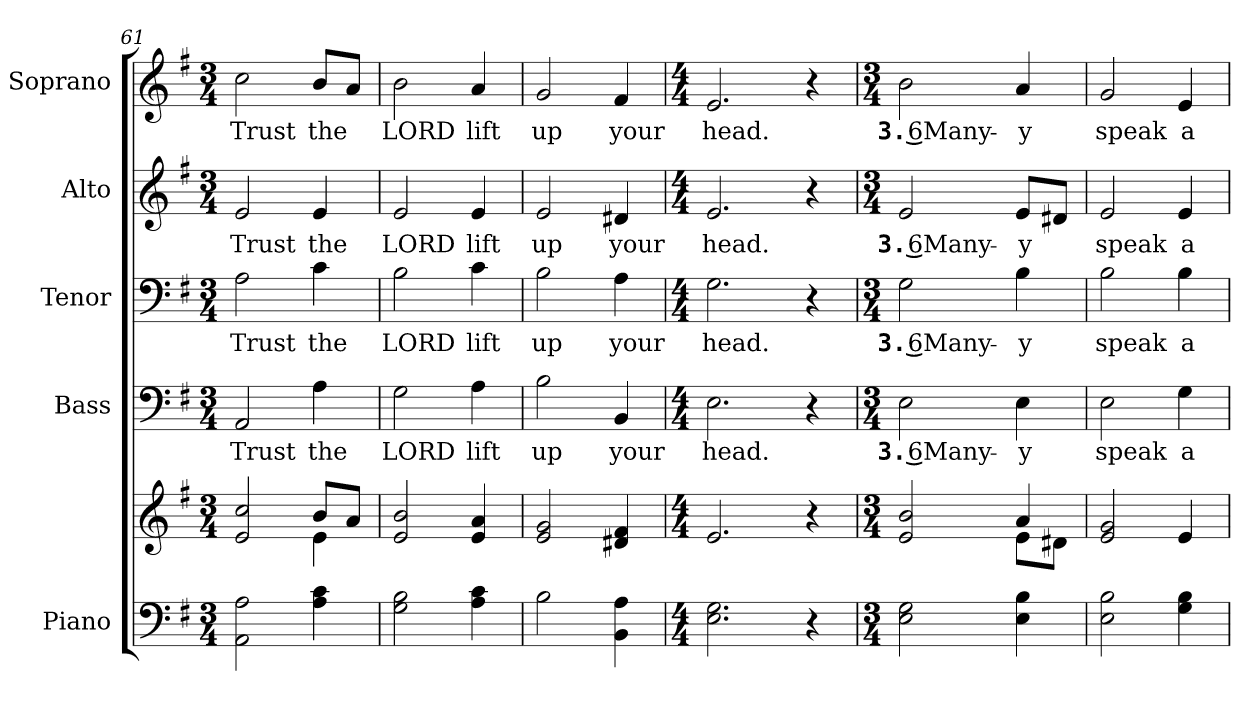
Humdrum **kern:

**kern	**kern	**kern	**text	**kern	**text	**kern	**text	**kern	**text
*part5	*part5	*part4	*part4	*part3	*part3	*part2	*part2	*part1	*part1
*staff6	*staff5	*staff4	*staff4	*staff3	*staff3	*staff2	*staff2	*staff1	*staff1
*I"Piano	*	*I"Bass	*	*I"Tenor	*	*I"Alto	*	*I"Soprano	*
*I'Pno.	*	*I'B.	*	*I'T.	*	*I'A.	*	*I'S.	*
*clefF4	*clefG2	*clefF4	*	*clefF4	*	*clefG2	*	*clefG2	*
*k[f#]	*k[f#]	*k[f#]	*	*k[f#]	*	*k[f#]	*	*k[f#]	*
*G:	*G:	*G:	*	*G:	*	*G:	*	*G:	*
*M3/4	*M3/4	*M3/4	*	*M3/4	*	*M3/4	*	*M3/4	*
=61	=61	=61	=61	=61	=61	=61	=61	=61	=61
*	*^	*	*	*	*	*	*	*	*
!	!	!	!	!LO:LY:b:color=#000000	!	!	!	!	!	!
!	!	!	!	!	!	!LO:LY:b:color=#000000	!	!	!	!
!	!	!	!	!	!	!	!	!LO:LY:b:color=#000000	!	!
!	!	!	!	!	!	!	!	!	!	!LO:LY:b:color=#000000
2AAi\ 2Ai	2ei/ 2cci	2ryy	2AAi/	Trust	2Ai\	Trust	2ei/	Trust	2cci\	Trust
!	!	!	!	!LO:LY:b:color=#000000	!	!	!	!	!	!
!	!	!	!	!	!	!LO:LY:b:color=#000000	!	!	!	!
!	!	!	!	!	!	!	!	!LO:LY:b:color=#000000	!	!
!	!	!	!	!	!	!	!	!	!	!LO:LY:b:color=#000000
4Ai\ 4ci	8bi/L	4ei\	4Ai\	the	4ci\	the	4ei/	the	8bi/L	the
.	8ai/J	.	.	.	.	.	.	.	8ai/J	.
*	*v	*v	*	*	*	*	*	*	*	*
=62	=62	=62	=62	=62	=62	=62	=62	=62	=62
!	!	!	!LO:LY:b:color=#000000	!	!	!	!	!	!
!	!	!	!	!	!LO:LY:b:color=#000000	!	!	!	!
!	!	!	!	!	!	!	!LO:LY:b:color=#000000	!	!
!	!	!	!	!	!	!	!	!	!LO:LY:b:color=#000000
2Gi\ 2Bi	2ei/ 2bi	2Gi\	LORD	2Bi\	LORD	2ei/	LORD	2bi\	LORD
!	!	!	!LO:LY:b:color=#000000	!	!	!	!	!	!
!	!	!	!	!	!LO:LY:b:color=#000000	!	!	!	!
!	!	!	!	!	!	!	!LO:LY:b:color=#000000	!	!
!	!	!	!	!	!	!	!	!	!LO:LY:b:color=#000000
4Ai\ 4ci	4ei/ 4ai	4Ai\	lift	4ci\	lift	4ei/	lift	4ai/	lift
=63	=63	=63	=63	=63	=63	=63	=63	=63	=63
!	!	!	!LO:LY:b:color=#000000	!	!	!	!	!	!
!	!	!	!	!	!LO:LY:b:color=#000000	!	!	!	!
!	!	!	!	!	!	!	!LO:LY:b:color=#000000	!	!
!	!	!	!	!	!	!	!	!	!LO:LY:b:color=#000000
2Bi\	2ei/ 2gi	2Bi\	up	2Bi\	up	2ei/	up	2gi/	up
!	!	!	!LO:LY:b:color=#000000	!	!	!	!	!	!
!	!	!	!	!	!LO:LY:b:color=#000000	!	!	!	!
!	!	!	!	!	!	!	!LO:LY:b:color=#000000	!	!
!	!	!	!	!	!	!	!	!	!LO:LY:b:color=#000000
4BBi\ 4Ai	4d#Xi/ 4f#i	4BBi/	your	4Ai\	your	4d#Xi/	your	4f#i/	your
=64	=64	=64	=64	=64	=64	=64	=64	=64	=64
*M4/4	*M4/4	*M4/4	*	*M4/4	*	*M4/4	*	*M4/4	*
!	!	!	!LO:LY:b:color=#000000	!	!	!	!	!	!
!	!	!	!	!	!LO:LY:b:color=#000000	!	!	!	!
!	!	!	!	!	!	!	!LO:LY:b:color=#000000	!	!
!	!	!	!	!	!	!	!	!	!LO:LY:b:color=#000000
2.Ei\ 2.Gi	2.ei/	2.Ei\	head.	2.Gi\	head.	2.ei/	head.	2.ei/	head.
4r	4r	4r	.	4r	.	4r	.	4r	.
!!LO:PB:g=z
=65	=65	=65	=65	=65	=65	=65	=65	=65	=65
*M3/4	*M3/4	*M3/4	*	*M3/4	*	*M3/4	*	*M3/4	*
*	*^	*	*	*	*	*	*	*	*
!	!	!	!	!LO:LY:b:color=#000000	!	!	!	!	!	!
!	!	!	!	!	!	!LO:LY:b:color=#000000	!	!	!	!
!	!	!	!	!	!	!	!	!LO:LY:b:color=#000000	!	!
!	!	!	!	!	!	!	!	!	!	!LO:LY:b:color=#000000
2Ei\ 2Gi	2ei/ 2bi	2ryy	2Ei\	3. 6Many-	2Gi\	3. 6Many-	2ei/	3. 6Many-	2bi\	3. 6Many-
!	!	!	!	!LO:LY:b:color=#000000	!	!	!	!	!	!
!	!	!	!	!	!	!LO:LY:b:color=#000000	!	!	!	!
!	!	!	!	!	!	!	!	!LO:LY:b:color=#000000	!	!
!	!	!	!	!	!	!	!	!	!	!LO:LY:b:color=#000000
4Ei\ 4Bi	4ai/	8ei\L	4Ei\	-y	4Bi\	-y	8ei/L	-y	4ai/	-y
.	.	8d#Xi\J	.	.	.	.	8d#Xi/J	.	.	.
*	*v	*v	*	*	*	*	*	*	*	*
=66	=66	=66	=66	=66	=66	=66	=66	=66	=66
*	*^	*	*	*	*	*	*	*	*
!	!	!	!	!LO:LY:b:color=#000000	!	!	!	!	!	!
*	*v	*v	*	*	*	*	*	*	*	*
*	*^	*	*	*	*	*	*	*	*
!	!	!	!	!	!	!LO:LY:b:color=#000000	!	!	!	!
*	*v	*v	*	*	*	*	*	*	*	*
*	*^	*	*	*	*	*	*	*	*
!	!	!	!	!	!	!	!	!LO:LY:b:color=#000000	!	!
*	*v	*v	*	*	*	*	*	*	*	*
*	*^	*	*	*	*	*	*	*	*
!	!	!	!	!	!	!	!	!	!	!LO:LY:b:color=#000000
*	*v	*v	*	*	*	*	*	*	*	*
2Ei\ 2Bi	2ei/ 2gi	2Ei\	speak	2Bi\	speak	2ei/	speak	2gi/	speak
!	!	!	!LO:LY:b:color=#000000	!	!	!	!	!	!
!	!	!	!	!	!LO:LY:b:color=#000000	!	!	!	!
!	!	!	!	!	!	!	!LO:LY:b:color=#000000	!	!
!	!	!	!	!	!	!	!	!	!LO:LY:b:color=#000000
4Gi\ 4Bi	4ei/	4Gi\	a-	4Bi\	a-	4ei/	a-	4ei/	a-
=	=	=	=	=	=	=	=	=	=
*-	*-	*-	*-	*-	*-	*-	*-	*-	*-
